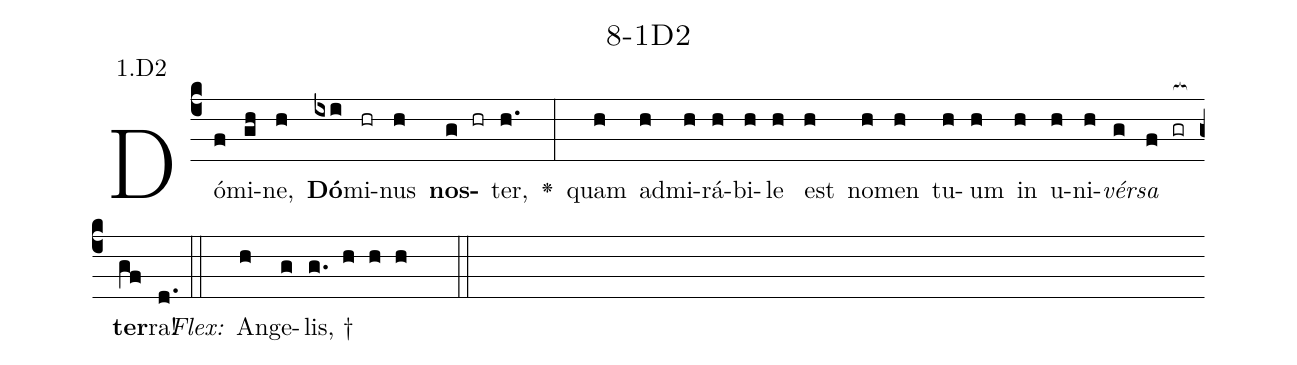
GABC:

name: 8-1D2;
annotation: 1.D2;
%%
(c4)Dó(f)mi(gh)ne,(h) <b>Dó</b>(ixi)mi(hr)nus(h) <b>nos</b>(g hr)ter,(h.) <v>\greheightstar</v>(:) quam(h) ad(h)mi(h)rá(h)bi(h)le(h) est(h) no(h)men(h) tu(h)um(h) in(h) u(h)ni(h)<i>vér</i>(g)<i>sa</i>(f gr[ocb:1{]) <b>ter</b>(gf[ocb:0}])ra!(d.) (::)
<i>Flex:</i>()  An(h)ge(g)lis, †(g. h h h  ::)

%E(h) u(h) o(g) u(f) a(gf) e.(d.) (::)
